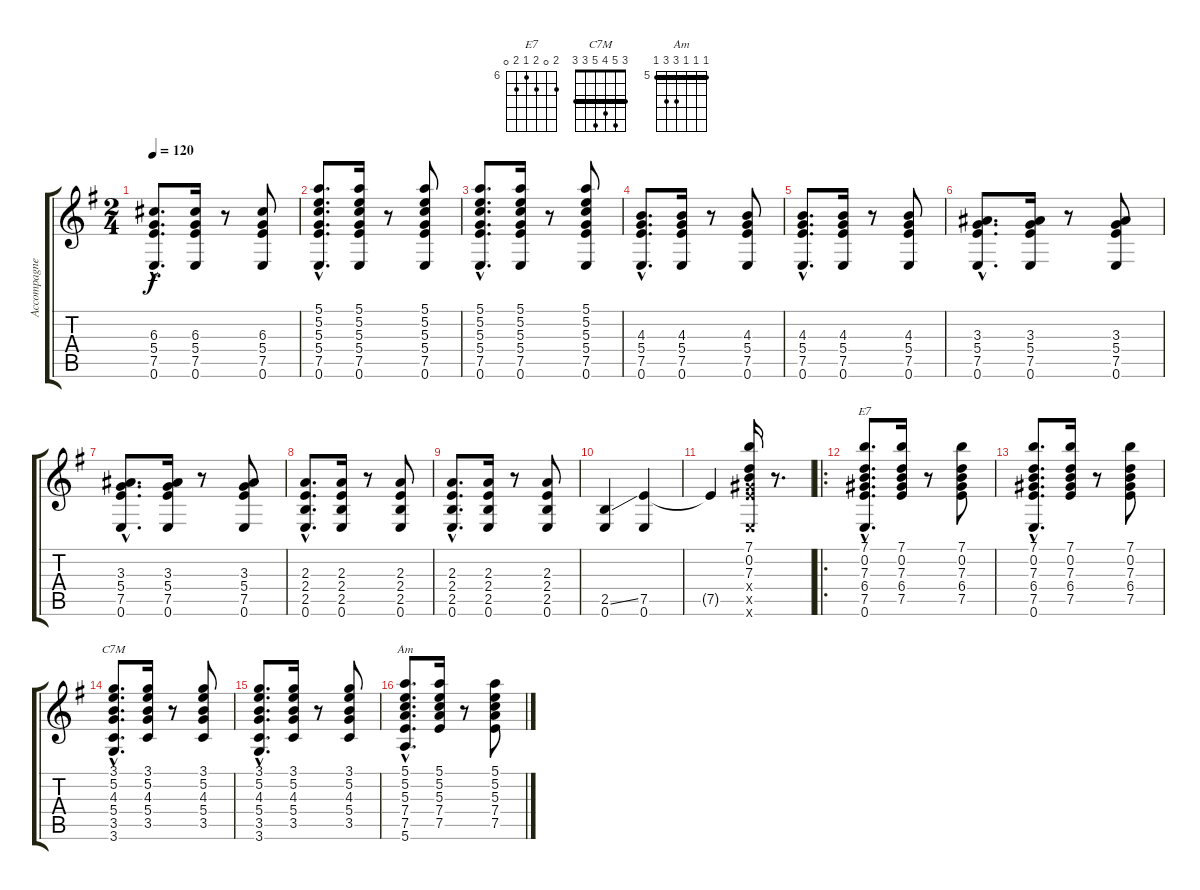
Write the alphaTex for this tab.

\track ("Accompagnement" "Accompagne") {instrument acousticguitarnylon}
\staff {score tabs}
\tuning (E4 B3 G3 D3 A2 E2) {hide}
\chord ("E7" 7 0 7 6 7 0) {firstfret 6}
\chord ("C7M" 3 5 4 5 3 3) {barre 3}
\chord ("Am" 5 5 5 7 7 5) {firstfret 5 barre 5}
\ts (2 4)
\tempo 120
\clef g2
\ks eminor
(6.3{hac} 5.4{hac} 7.5{hac} 0.6{hac}).8{d dy f} (6.3 5.4 7.5 0.6).16 r.8 (6.3 5.4 7.5 0.6).8 |
(5.1{hac} 5.2{hac} 5.3{hac} 5.4{hac} 7.5{hac} 0.6{hac}).8{d} (5.1 5.2 5.3 5.4 7.5 0.6).16 r.8 (5.1 5.2 5.3 5.4 7.5 0.6).8 |
(5.1{hac} 5.2{hac} 5.3{hac} 5.4{hac} 7.5{hac} 0.6{hac}).8{d} (5.1 5.2 5.3 5.4 7.5 0.6).16 r.8 (5.1 5.2 5.3 5.4 7.5 0.6).8 |
(4.3{hac} 5.4{hac} 7.5{hac} 0.6{hac}).8{d} (4.3 5.4 7.5 0.6).16 r.8 (4.3 5.4 7.5 0.6).8 |
(4.3{hac} 5.4{hac} 7.5{hac} 0.6{hac}).8{d} (4.3 5.4 7.5 0.6).16 r.8 (4.3 5.4 7.5 0.6).8 |
(3.3{hac} 5.4{hac} 7.5{hac} 0.6{hac}).8{d} (3.3 5.4 7.5 0.6).16 r.8 (3.3 5.4 7.5 0.6).8 |
(3.3{hac} 5.4{hac} 7.5{hac} 0.6{hac}).8{d} (3.3 5.4 7.5 0.6).16 r.8 (3.3 5.4 7.5 0.6).8 |
(2.3{hac} 2.4{hac} 2.5{hac} 0.6{hac}).8{d} (2.3 2.4 2.5 0.6).16 r.8 (2.3 2.4 2.5 0.6).8 |
(2.3{hac} 2.4{hac} 2.5{hac} 0.6{hac}).8{d} (2.3 2.4 2.5 0.6).16 r.8 (2.3 2.4 2.5 0.6).8 |
(2.5{ss} 0.6).4 (7.5 0.6).4 |
7.5{t}.4 (7.1 0.2 7.3 6.4{x} 7.5{x} 0.6{x}).16 r.8{d} |
\ro
(7.1{hac} 0.2{hac} 7.3{hac} 6.4{hac} 7.5{hac} 0.6{hac}).8{d ch "E7"} (7.1 0.2 7.3 6.4 7.5).16 r.8 (7.1 0.2 7.3 6.4 7.5).8 |
(7.1{hac} 0.2{hac} 7.3{hac} 6.4{hac} 7.5{hac} 0.6{hac}).8{d} (7.1 0.2 7.3 6.4 7.5).16 r.8 (7.1 0.2 7.3 6.4 7.5).8 |
(3.1{hac} 5.2{hac} 4.3{hac} 5.4{hac} 3.5{hac} 3.6{hac}).8{d ch "C7M"} (3.1 5.2 4.3 5.4 3.5).16 r.8 (3.1 5.2 4.3 5.4 3.5).8 |
(3.1{hac} 5.2{hac} 4.3{hac} 5.4{hac} 3.5{hac} 3.6{hac}).8{d} (3.1 5.2 4.3 5.4 3.5).16 r.8 (3.1 5.2 4.3 5.4 3.5).8 |
(5.1{hac} 5.2{hac} 5.3{hac} 7.4{hac} 7.5{hac} 5.6{hac}).8{d ch "Am"} (5.1 5.2 5.3 7.4 7.5).16 r.8 (5.1 5.2 5.3 7.4 7.5).8
